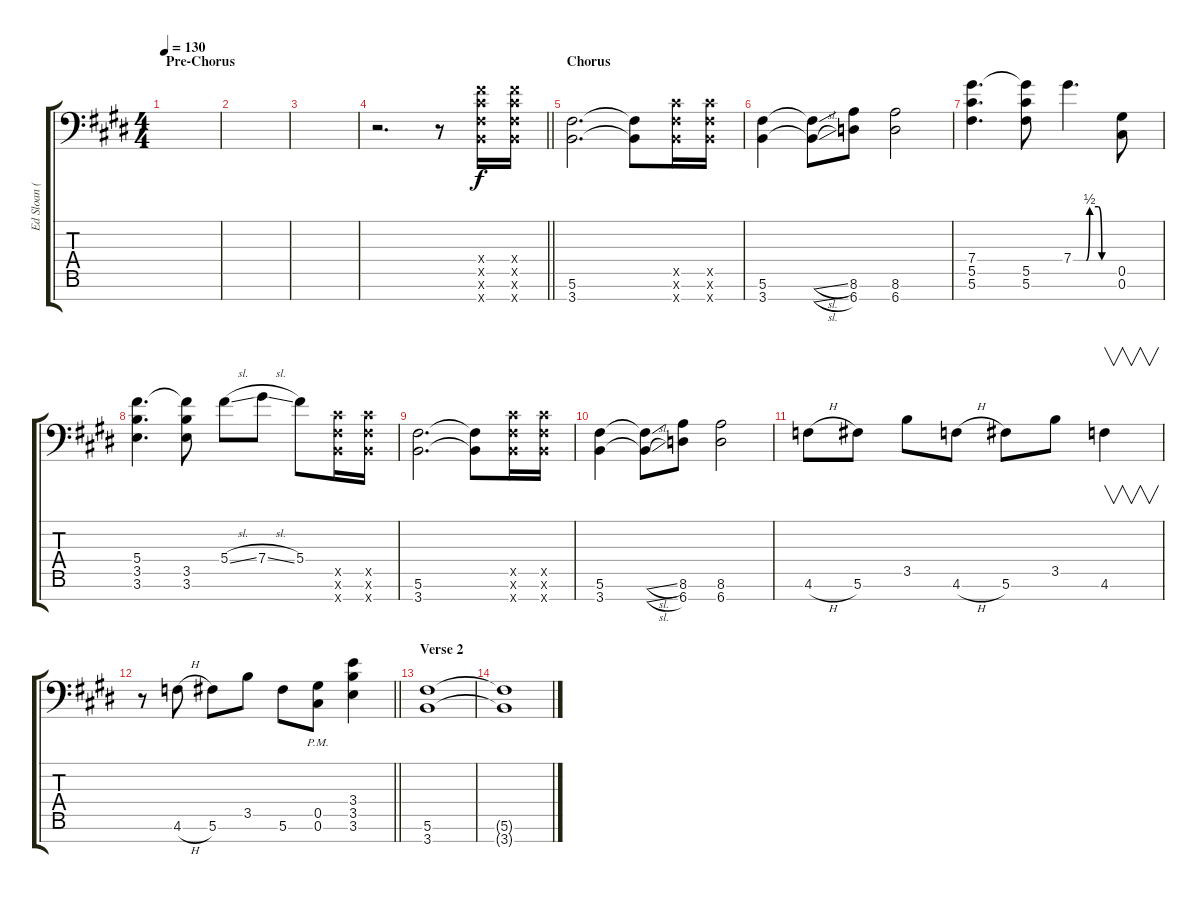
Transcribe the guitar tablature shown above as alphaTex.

\track ("Ed Sloan (Electric) (L)" "Ed Sloan (") {instrument distortionguitar}
\staff {score tabs}
\tuning (Eb4 Bb3 Gb3 Db3 Ab2 Db2 Ab1) {hide}
\ts (4 4)
\section ("" "Pre-Chorus")
\tempo 130
\clef f4
\ks c#minor
|
|
|
\barLineRight lightlight
r.2{d volume 11} r.8 (5.4{x} 5.5{x} 5.6{x} 3.7{x}).16 (5.4{x} 5.5{x} 5.6{x} 3.7{x}).16 |
\section ("" "Chorus")
(5.6 3.7).2{d} (5.6{t} 3.7{t}).8 (5.5{x} 5.6{x} 3.7{x}).16 (5.5{x} 5.6{x} 3.7{x}).16 |
(5.6 3.7).4 (5.6{sl t} 3.7{sl t}).8 (8.6 6.7).8 (8.6 6.7).2 |
(7.4 5.5 5.6).4{d} (7.4{t} 5.5 5.6).8 7.4{be (custom 0 0 19 0 24 2 37 2 42 0 60 0)}.4{d} (0.5 0.6).8 |
(5.4 3.5 3.6).4{d} (5.4{t} 3.5 3.6).8 5.4{sl}.8 7.4{sl}.8 5.4.8 (5.5{x} 5.6{x} 3.7{x}).16 (5.5{x} 5.6{x} 3.7{x}).16 |
(5.6 3.7).2{d} (5.6{t} 3.7{t}).8 (5.5{x} 5.6{x} 3.7{x}).16 (5.5{x} 5.6{x} 3.7{x}).16 |
(5.6 3.7).4 (5.6{sl t} 3.7{sl t}).8 (8.6 6.7).8 (8.6 6.7).2 |
4.6{h}.8 5.6.8 3.5.8 4.6{h}.8 5.6.8 3.5.8 4.6.4{v} |
\barLineRight lightlight
r.8 4.6{h}.8 5.6.8 3.5.8 5.6.8 (0.5{pm} 0.6{pm}).8 (3.4 3.5 3.6).4 |
\section ("" "Verse 2")
(5.6 3.7).1{volume 0} |
(5.6{t} 3.7{t}).1
